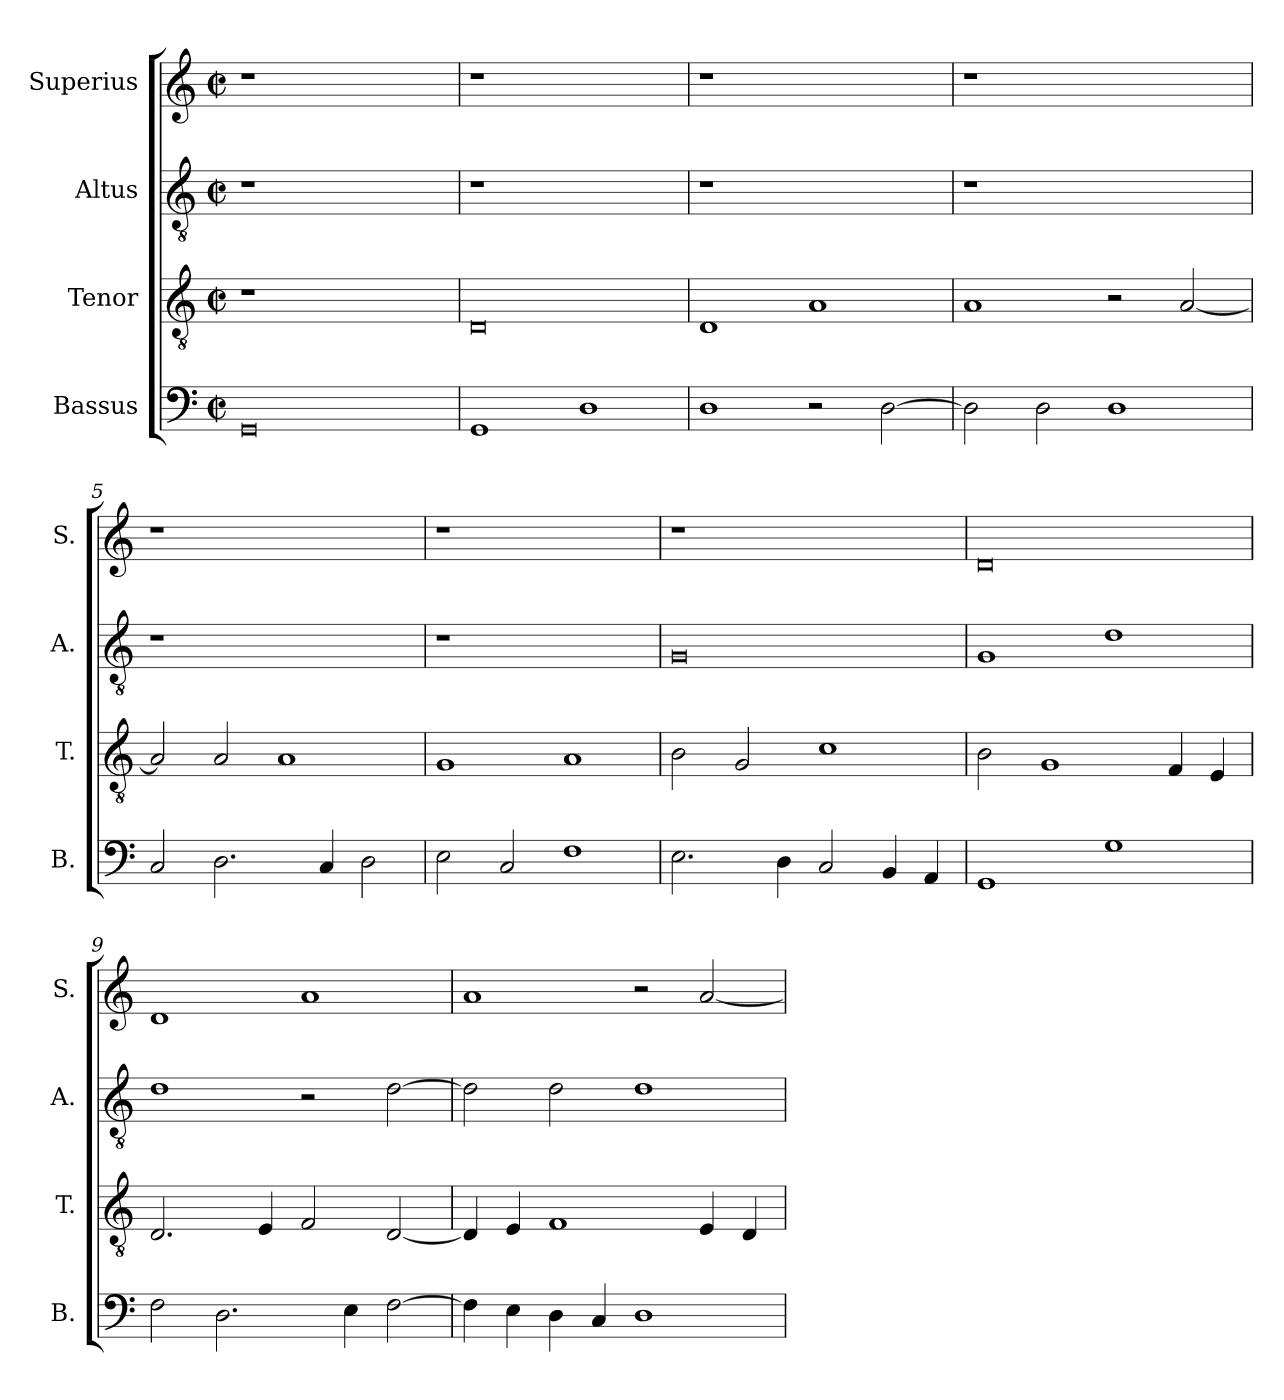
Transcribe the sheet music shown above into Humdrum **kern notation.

**kern	**kern	**kern	**kern
*part4	*part3	*part2	*part1
*staff4	*staff3	*staff2	*staff1
*I"Bassus	*I"Tenor	*I"Altus	*I"Superius
*I'B.	*I'T.	*I'A.	*I'S.
!!LO:PB:g=z
*clefF4	*clefGv2	*clefGv2	*clefG2
*	*ITrd7c12	*ITrd7c12	*
*k[]	*k[]	*k[]	*k[]
*C:	*C:	*C:	*C:
*M2/2	*M2/2	*M2/2	*M2/2
*met(c|)	*met(c|)	*met(c|)	*met(c|)
=1	=1	=1	=1
!	!LO:N:vis=1	!LO:N:vis=1	!LO:N:vis=1
0GGi	1r	1r	1r
.	1ryy	1ryy	1ryy
=2	=2	=2	=2
!	!	!LO:N:vis=1	!LO:N:vis=1
1GGi	0DDi	1r	1r
1Di	.	1ryy	1ryy
=3	=3	=3	=3
!	!	!LO:N:vis=1	!LO:N:vis=1
1Di	1DDi	1r	1r
2r	1AAi	1ryy	1ryy
[>2Di\	.	.	.
=4	=4	=4	=4
!	!	!LO:N:vis=1	!LO:N:vis=1
2Di\]	1AAi	1r	1r
2Di\	.	.	.
1Di	2r	1ryy	1ryy
.	[<2AAi/	.	.
=5	=5	=5	=5
!	!	!LO:N:vis=1	!LO:N:vis=1
2Ci/	2AAi/]	1r	1r
2.Di\	2AAi/	.	.
.	1AAi	1ryy	1ryy
4Ci/	.	.	.
2Di\	.	.	.
!!LO:LB:g=z
=6	=6	=6	=6
!	!	!LO:N:vis=1	!LO:N:vis=1
2Ei\	1GGi	1r	1r
2Ci/	.	.	.
1Fi	1AAi	1ryy	1ryy
=7	=7	=7	=7
!	!	!	!LO:N:vis=1
2.Ei\	2BBi\	0GGi	1r
.	2GGi/	.	.
4Di\	.	.	.
2Ci/	1Ci	.	1ryy
4BBi/	.	.	.
4AAi/	.	.	.
=8	=8	=8	=8
1GGi	2BBi\	1GGi	0di
.	1GGi	.	.
1Gi	.	1Di	.
.	4FFi/	.	.
.	4EEi/	.	.
=9	=9	=9	=9
2Fi\	2.DDi/	1Di	1di
2.Di\	.	.	.
.	4EEi/	.	.
.	2FFi/	2r	1ai
4Ei\	.	.	.
[>2Fi\	[<2DDi/	[>2Di\	.
=10	=10	=10	=10
4Fi\]	4DDi/]	2Di\]	1ai
4Ei\	4EEi/	.	.
4Di\	1FFi	2Di\	.
4Ci/	.	.	.
1Di	.	1Di	2r
.	4EEi/	.	[<2ai/
.	4DDi/	.	.
=	=	=	=
*-	*-	*-	*-
